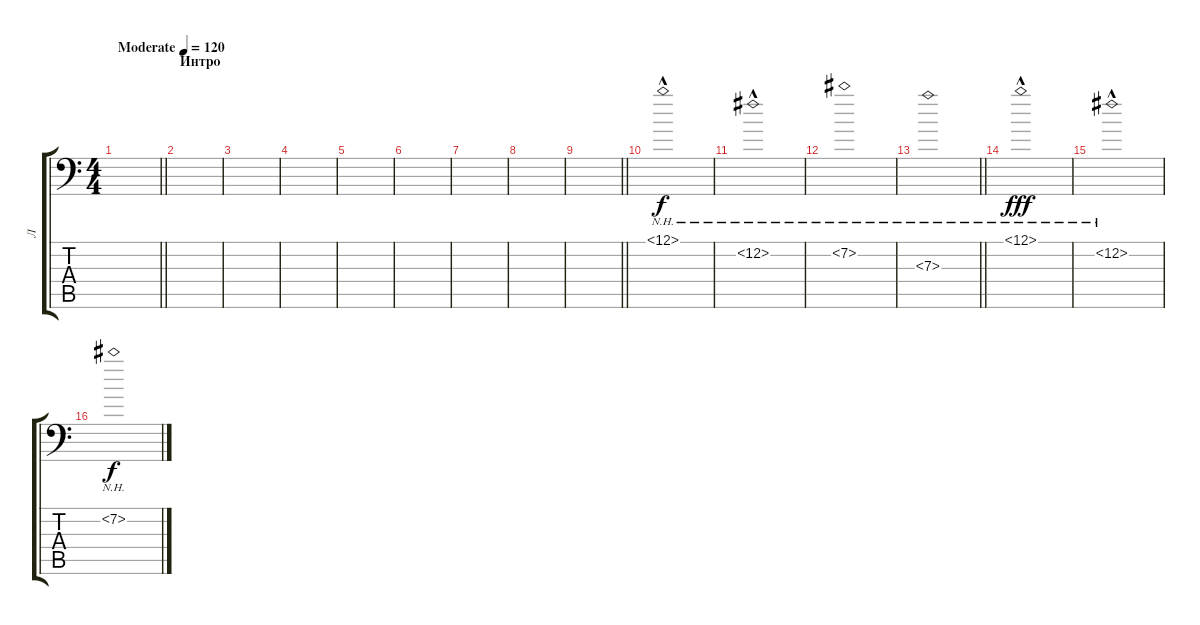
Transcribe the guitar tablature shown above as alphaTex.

\track ("Л" "Л") {instrument distortionguitar}
\staff {score tabs}
\tuning (B3 Gb3 D3 A2 E2 A1) {hide}
\ts (4 4)
\tempo (120 "Moderate")
\clef f4
\barLineRight lightlight
\ks c
|
\section ("" "Интро")
|
|
|
|
|
|
|
\barLineRight lightlight
|
\section ("" "")
12.1{nh hac}.1 |
12.2{nh hac}.1 |
7.2{nh}.1{dy f} |
\barLineRight lightlight
7.3{nh}.1 |
12.1{nh hac}.1{dy fff} |
12.2{nh hac}.1 |
7.2{nh}.1{dy f}
